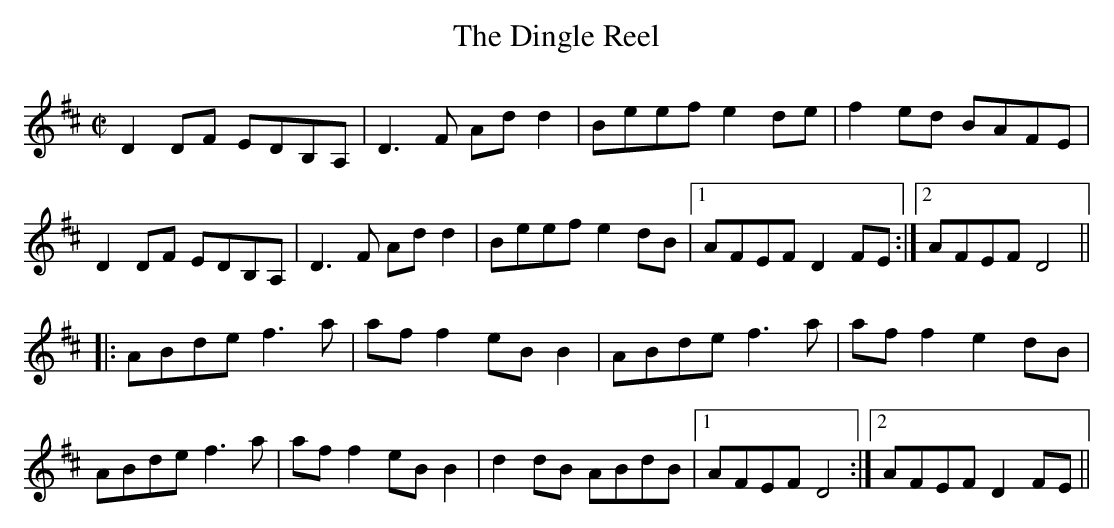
X:1
T:Dingle Reel, The
M:C|
K:D
D2DF EDB,A,|D3F Add2|Beef e2de|f2ed BAFE|
D2DF EDB,A,|D3F Add2|Beef e2dB|1 AFEF D2FE:|2 AFEF D4||
|:ABde f3a|aff2 eBB2|ABde f3a|aff2 e2dB|
ABde f3a|aff2 eBB2|d2dB ABdB|1 AFEF D4:|2 AFEF D2FE||
